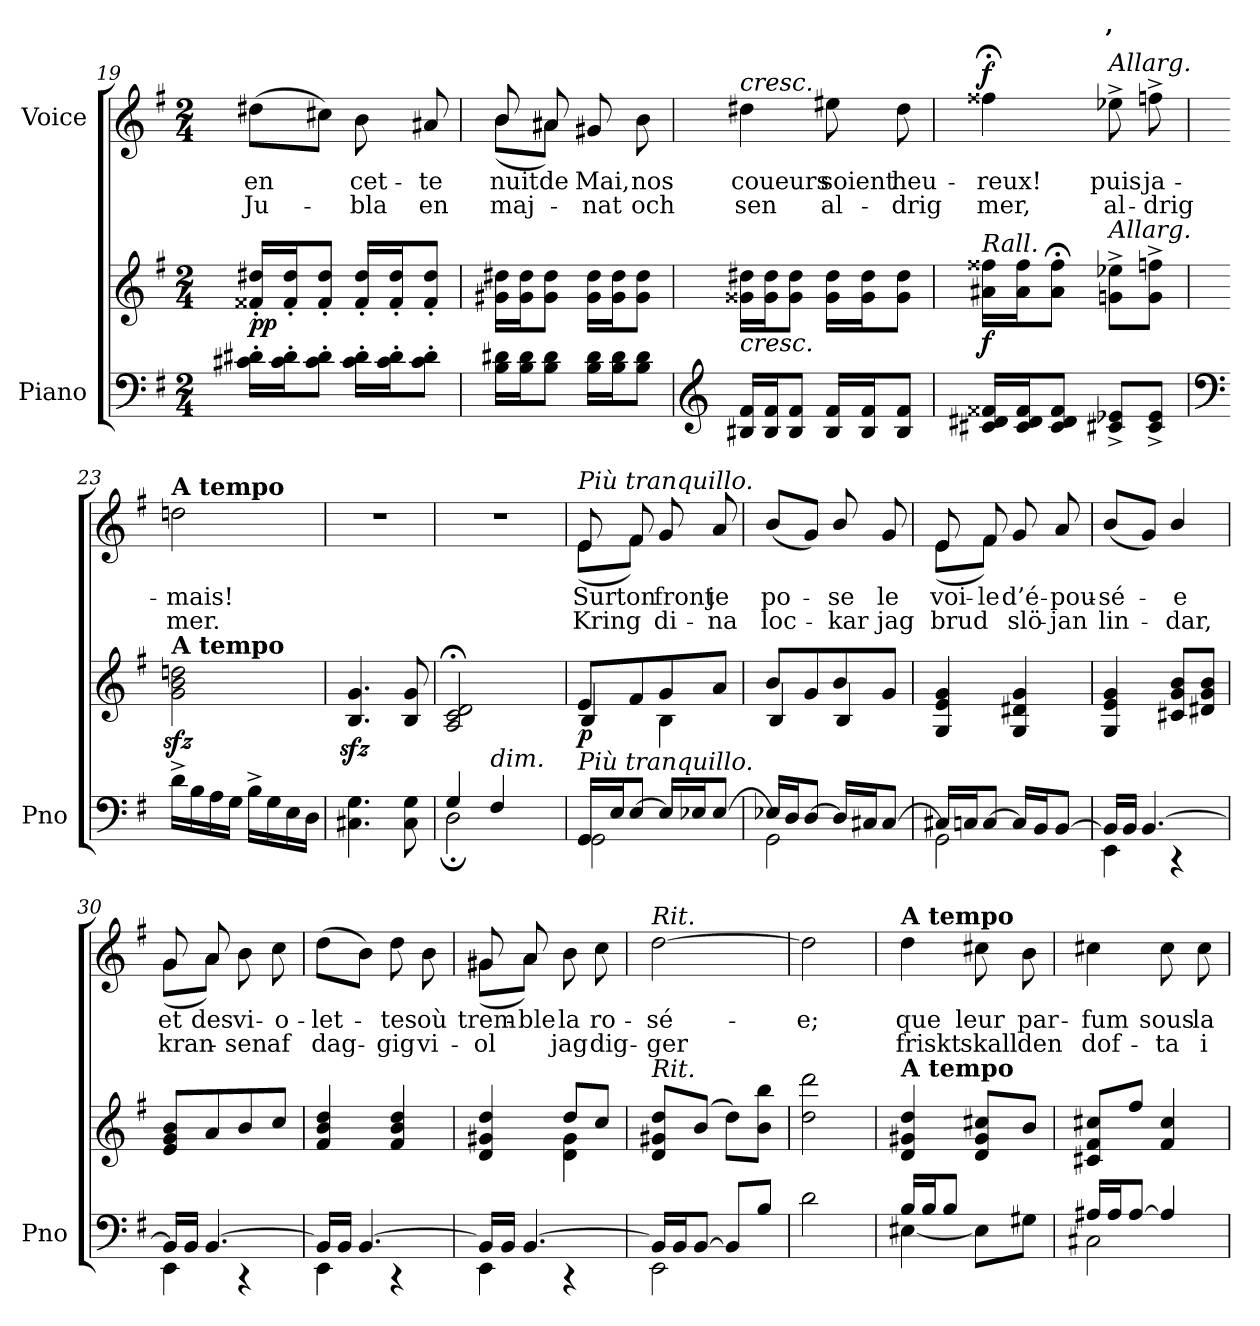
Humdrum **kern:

**kern	**kern	**dynam	**kern	**text	**text	**dynam
*part2	*part2	*part2	*part1	*part1	*part1	*part1
*staff3	*staff2	*staff2/3	*staff1	*staff1	*staff1	*staff1
*I"Piano	*	*	*I"Voice	*	*	*
*I'Pno	*	*	*	*	*	*
*clefF4	*clefG2	*	*clefG2	*	*	*
*k[f#]	*k[f#]	*	*k[f#]	*	*	*
*M2/4	*M2/4	*	*M2/4	*	*	*
=19	=19	=19	=19	=19	=19	=19
!	!	!LO:DY:b	!	!	!	!
16c#X\' 16d#X\'LL	16f##X/' 16dd#X/'LL	pp	(8dd#X\L	en	Ju-	.
16c#\' 16d#\'J	16f##/' 16dd#/'J	.	.	.	.	.
8c#\' 8d#\'J	8f##/' 8dd#/'J	.	8cc#X\J)	.	.	.
16c#\' 16d#\'LL	16f##/' 16dd#/'LL	.	8b\	cet-	-bla	.
16c#\' 16d#\'J	16f##/' 16dd#/'J	.	.	.	.	.
8c#\' 8d#\'J	8f##/' 8dd#/'J	.	8a#X/	-te	en	.
=20	=20	=20	=20	=20	=20	=20
*	*	*	*^	*	*	*
16B\ 16d#X\LL	16g#X\ 16dd#X\LL	.	8b/	(8b\L	nuit	maj-	.
16B\ 16d#\J	16g#\ 16dd#\J	.	.	.	.	.	.
8B\ 8d#\J	8g#\ 8dd#\J	.	8a#X/	8a#\J)	de	.	.
16B\ 16d#\LL	16g#\ 16dd#\LL	.	8g#X/	4ryy	Mai,	-nat	.
16B\ 16d#\J	16g#\ 16dd#\J	.	.	.	.	.	.
8B\ 8d#\J	8g#\ 8dd#\J	.	8b\	.	nos	och	.
*	*	*	*v	*v	*	*	*
=21	=21	=21	=21	=21	=21	=21
*clefG2	*	*	*	*	*	*
!	!	!	!LO:TX:a:i:t=cresc.	!	!	!
!	!LO:TX:b:i:t=cresc.	!	!	!	!	!
16B#X/ 16f#/LL	16g##X\ 16dd#X\LL	.	4dd#X\	coueurs	sen	.
16B#/ 16f#/J	16g##\ 16dd#\J	.	.	.	.	.
8B#/ 8f#/J	8g##\ 8dd#\J	.	.	.	.	.
16B#/ 16f#/LL	16g##\ 16dd#\LL	.	8ee#X\	soient	al-	.
16B#/ 16f#/J	16g##\ 16dd#\J	.	.	.	.	.
8B#/ 8f#/J	8g##\ 8dd#\J	.	8dd#\	heu-	-drig	.
!!LO:REH:place=s1:a:B:enc=none:fs=22:t=’:qo=1
=22	=22	=22	=22	=22	=22	=22
!	!LO:TX:i:t=Rall.	!	!	!	!	!
!	!	!LO:DY:b	!	!	!	!LO:DY:a
16c#X/ 16d#X/ 16f##X/LL	16a#X\ 16ff##X\LL	f	4ff##X;<\	-reux!	mer,	f
16c#/ 16d#/ 16f##/J	16a#\ 16ff##\J	.	.	.	.	.
8c#/ 8d#/ 8f##/J	8a#\;< 8ff##\;<J	.	.	.	.	.
!	!	!	!LO:TX:i:t=Allarg.	!	!	!
!	!LO:TX:i:t=Allarg.	!	!	!	!	!
8c#X/^ 8e-X/^L	8gn\^ 8ee-X\^L	.	8ee-X^\	puis	al-	.
8c#/^ 8e-/^J	8g\^ 8ffn\^J	.	8ffn^\	ja-	-drig	.
=23	=23	=23	=23	=23	=23	=23
*clefF4	*	*	*	*	*	*
!	!	!	!LO:TX:a:B:t=A tempo	!	!	!
!	!LO:TX:a:B:t=A tempo	!	!	!	!	!
16d^\LL	2g\zz< 2b\zz< 2ddn\zz<	.	2ddn\	-mais!	mer.	.
16B\	.	.	.	.	.	.
16A\	.	.	.	.	.	.
16G\JJ	.	.	.	.	.	.
16B^\LL	.	.	.	.	.	.
16G\	.	.	.	.	.	.
16E\	.	.	.	.	.	.
16D\JJ	.	.	.	.	.	.
=24	=24	=24	=24	=24	=24	=24
4.C#X\ 4.G\	4.B/zz< 4.g/zz<	.	2r	.	.	.
8C#\ 8G\	8B/ 8g/	.	.	.	.	.
=25	=25	=25	=25	=25	=25	=25
*^	*	*	*	*	*	*
4G/	2D;\	2A/;< 2c/;< 2d/;<	.	2r	.	.	.
!LO:TX:a:i:t=dim.	!	!	!	!	!	!	!
4F#/	.	.	.	.	.	.	.
=26	=26	=26	=26	=26	=26	=26	=26
*	*	*^	*	*^	*	*	*
!	!	!	!	!	!LO:TX:i:t=Più tranquillo.	!	!	!	!
!LO:TX:i:t=Più tranquillo.	!	!	!	!	!	!	!	!	!
!	!	!	!	!LO:DY:b	!	!	!	!	!
16GG/LL	2GG\	8e/L	4B/	p	8e/	(8e\L	Sur	Kring	.
16E/J	.	.	.	.	.	.	.	.	.
[8E/J	.	8f#/	.	.	8f#/	8f#\J)	ton	.	.
16E/LL]	.	8g/	4B\	.	8g/	4ryy	front	di-	.
16E-X/J	.	.	.	.	.	.	.	.	.
[8E-/J	.	8a/J	.	.	8a/	.	je	-na	.
*	*	*	*	*	*v	*v	*	*	*
=27	=27	=27	=27	=27	=27	=27	=27	=27
16E-X/LL]	2GG\	8b/L	4B/	.	(8b/L	po-	loc-	.
16D/J	.	.	.	.	.	.	.	.
[8D/J	.	8g/	.	.	8g/J)	.	.	.
16D/LL]	.	8b/	4B/	.	8b/	-se	-kar	.
16C#X/J	.	.	.	.	.	.	.	.
[8C#/J	.	8g/J	.	.	8g/	le	jag	.
*	*	*v	*v	*	*	*	*	*
=28	=28	=28	=28	=28	=28	=28	=28
*	*	*	*	*^	*	*	*
16C#X/LL]	2GG\	4G/ 4e/ 4g/	.	8e/	(8e\L	voi-	brud	.
16Cn/J	.	.	.	.	.	.	.	.
[8C/J	.	.	.	8f#/	8f#\J)	-le	.	.
16C/LL]	.	4G/ 4d#X/ 4g/	.	8g/	4ryy	d’é-	slö-	.
16BB/J	.	.	.	.	.	.	.	.
[8BB/J	.	.	.	8a/	.	-pou-	-jan	.
*	*	*	*	*v	*v	*	*	*
=29	=29	=29	=29	=29	=29	=29	=29
16BB/LL]	4EE\	4G/ 4e/ 4g/	.	(8b/L	-sé-	lin-	.
16BB/JJ	.	.	.	.	.	.	.
[4.BB/	.	.	.	8g/J)	.	.	.
.	4r	8c#X/ 8g/ 8b/L	.	4b/	-e	-dar,	.
.	.	8d#X/ 8g/ 8b/J	.	.	.	.	.
=30	=30	=30	=30	=30	=30	=30	=30
*	*	*	*	*^	*	*	*
16BB/LL]	4EE\	8e/ 8g/ 8b/L	.	8g/	(8g\L	et	kran-	.
16BB/JJ	.	.	.	.	.	.	.	.
[4.BB/	.	8a/	.	8a/	8a\J)	des	.	.
.	4r	8b/	.	8b\	4ryy	vi-	-sen	.
.	.	8cc/J	.	8cc\	.	-o-	af	.
*	*	*	*	*v	*v	*	*	*
=31	=31	=31	=31	=31	=31	=31	=31
16BB/LL]	4EE\	4f#/ 4b/ 4dd/	.	(8dd\L	-let-	dag-	.
16BB/JJ	.	.	.	.	.	.	.
[4.BB/	.	.	.	8b\J)	.	.	.
.	4r	4f#/ 4b/ 4dd/	.	8dd\	-tes	-gig	.
.	.	.	.	8b\	où	vi-	.
=32	=32	=32	=32	=32	=32	=32	=32
*	*	*^	*	*^	*	*	*
16BB/LL]	4EE\	4d/ 4g#X/ 4dd/	4ryy	.	8g#X/	(8g#\L	trem-	-ol	.
16BB/JJ	.	.	.	.	.	.	.	.	.
[4.BB/	.	.	.	.	8a/	8a\J)	-ble	.	.
.	4r	8dd/L	4d\ 4g#\	.	8b\	4ryy	la	jag	.
.	.	8cc/J	.	.	8cc\	.	ro-	dig-	.
*	*	*v	*v	*	*	*	*	*	*
*	*	*	*	*v	*v	*	*	*
=33	=33	=33	=33	=33	=33	=33	=33
!	!	!	!	!LO:TX:i:t=Rit.	!	!	!
!	!	!LO:TX:i:t=Rit.	!	!	!	!	!
16BB/LL]	2EE\	8d/ 8g#X/ 8dd/L	.	[2dd\	-sé-	-ger	.
16BB/J	.	.	.	.	.	.	.
[8BB/J	.	(8b/J	.	.	.	.	.
8BB/L]	.	8dd\L)	.	.	.	.	.
8B/J	.	8b\ 8bb\J	.	.	.	.	.
*v	*v	*	*	*	*	*	*
=34	=34	=34	=34	=34	=34	=34
2d\	2dd\ 2ddd\	.	2dd\]	-e;	.	.
=35	=35	=35	=35	=35	=35	=35
*^	*	*	*	*	*	*
!	!	!	!	!LO:TX:a:B:t=A tempo	!	!	!
!	!	!LO:TX:a:B:t=A tempo	!	!	!	!	!
16B/LL	[4E#X\	4d/ 4g#X/ 4dd/	.	4dd\	que	friskt	.
16B/J	.	.	.	.	.	.	.
8B/J	.	.	.	.	.	.	.
8E#\L]	4ryy	8d/ 8g#/ 8cc#X/L	.	8cc#X\	leur	skall	.
8G#X\J	.	8b/J	.	8b\	par-	den	.
=36	=36	=36	=36	=36	=36	=36	=36
16A#X/LL	2C#X\	8c#X/ 8f#/ 8cc#X/L	.	4cc#X\	-fum	dof-	.
16A#/J	.	.	.	.	.	.	.
[8A#/J	.	8ff#/J	.	.	.	.	.
4A#/]	.	4f#/ 4cc#/	.	8cc#\	sous	-ta	.
.	.	.	.	8cc#\	la	i	.
*v	*v	*	*	*	*	*	*
=	=	=	=	=	=	=
*-	*-	*-	*-	*-	*-	*-
